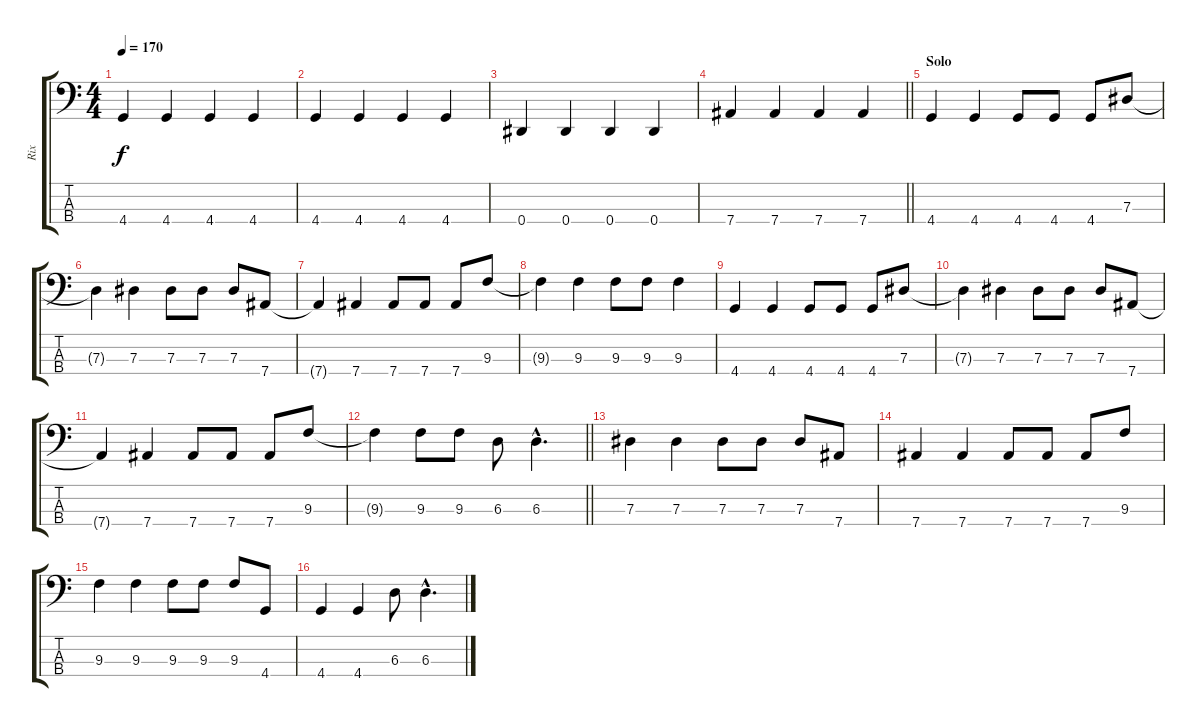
\track ("Rix" "Rix") {instrument acousticbass}
\staff {score tabs}
\tuning (Gb2 Db2 Ab1 Eb1) {hide}
\ts (4 4)
\tempo 170
\clef f4
\ks c
4.4.4{dy f} 4.4.4 4.4.4 4.4.4 |
4.4.4 4.4.4 4.4.4 4.4.4 |
0.4.4 0.4.4 0.4.4 0.4.4 |
\barLineRight lightlight
7.4.4 7.4.4 7.4.4 7.4.4 |
\section ("" "Solo")
4.4.4 4.4.4 4.4.8 4.4.8 4.4.8 7.3.8 |
7.3{t}.4 7.3.4 7.3.8 7.3.8 7.3.8 7.4.8 |
7.4{t}.4 7.4.4 7.4.8 7.4.8 7.4.8 9.3.8 |
9.3{t}.4 9.3.4 9.3.8 9.3.8 9.3.4 |
4.4.4 4.4.4 4.4.8 4.4.8 4.4.8 7.3.8 |
7.3{t}.4 7.3.4 7.3.8 7.3.8 7.3.8 7.4.8 |
7.4{t}.4 7.4.4 7.4.8 7.4.8 7.4.8 9.3.8 |
\barLineRight lightlight
9.3{t}.4 9.3.8 9.3.8 6.3.8 6.3{hac}.4{d} |
7.3.4 7.3.4 7.3.8 7.3.8 7.3.8 7.4.8 |
7.4.4 7.4.4 7.4.8 7.4.8 7.4.8 9.3.8 |
9.3.4 9.3.4 9.3.8 9.3.8 9.3.8 4.4.8 |
4.4.4 4.4.4 6.3.8 6.3{hac}.4{d}
